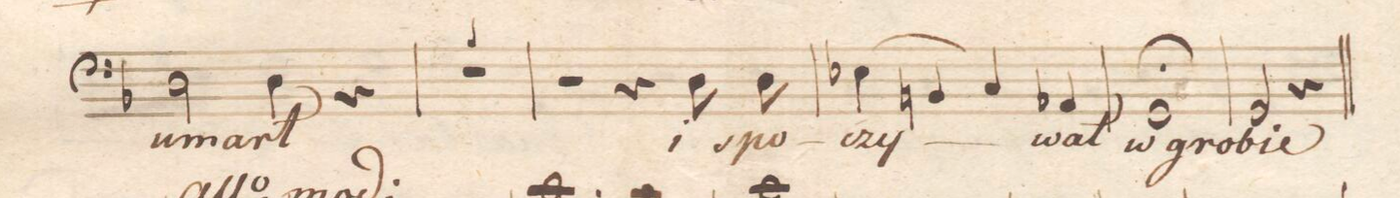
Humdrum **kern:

**kern	**text	**dynam
*I"Baʃso	*	*
*clefF4	*	*
*k[b-]	*	*
*met(c)	*	*
*M4/4	*	*
2D\	U-	.
4D\	-marł	.
4r	.	.
=47	=47	=47
1r	.	.
=48	=48	=48
2r	.	.
4r	.	.
8D\	i	.
8D\	spo-	.
=49	=49	=49
(4E-X\	-czy-	.
4BBn/	.	.
4C/)	.	.
4AA-X/	-wał	.
=50	=50	=50
1GG;	w_gro-	.
=	=	=
2GG/	-bie	.
4r	.	.
=51	=51	=51
*M2/2	*	*
*met(c|)	*	*
*-	*-	*-
